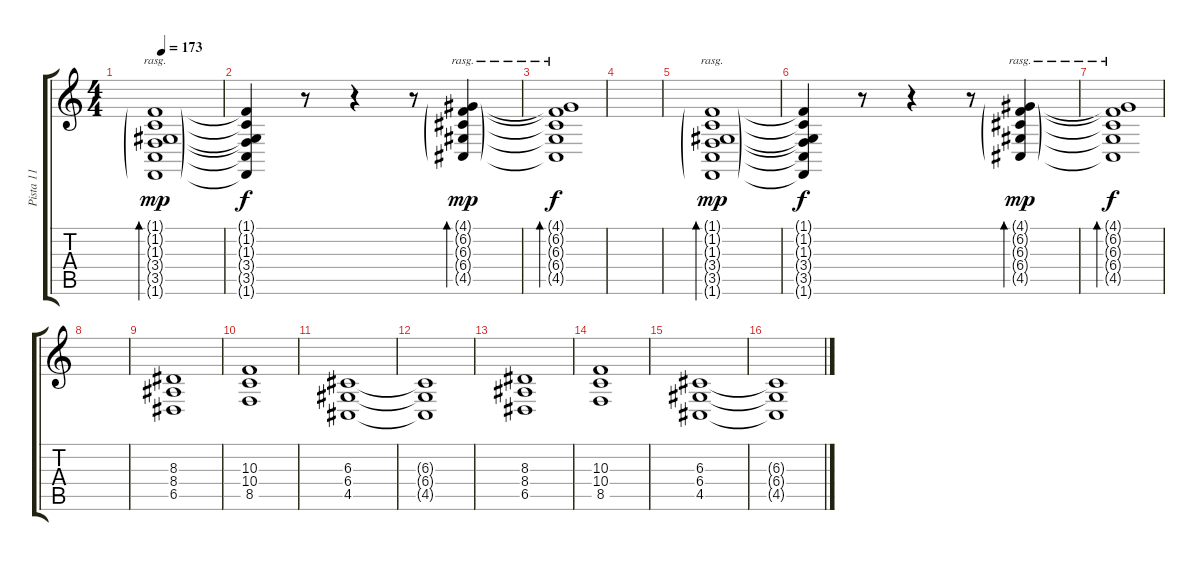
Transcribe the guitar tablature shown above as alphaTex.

\track ("Pista 11" "Pista 11") {instrument stringensemble2}
\staff {score tabs}
\tuning (E4 B3 G3 D3 A2 E2) {hide}
\ts (4 4)
\tempo 173
\clef g2
\ks c
(1.1{g} 1.2{g} 1.3{g} 3.4{g} 3.5{g} 1.6{g}).1{bd 480 rasg ii dy mp} |
(1.1{t} 1.2{t} 1.3{t} 3.4{t} 3.5{t} 1.6{t}).4{dy f} r.8 r.4 r.8 (4.1{g} 6.2{g} 6.3{g} 6.4{g} 4.5{g}).4{bd 480 rasg ii dy mp} |
(4.1{t} 6.2{t} 6.3{t} 6.4{t} 4.5{t}).1{bd 480 rasg ii dy f} |
|
(1.1{g} 1.2{g} 1.3{g} 3.4{g} 3.5{g} 1.6{g}).1{bd 480 rasg ii dy mp} |
(1.1{t} 1.2{t} 1.3{t} 3.4{t} 3.5{t} 1.6{t}).4{dy f} r.8 r.4 r.8 (4.1{g} 6.2{g} 6.3{g} 6.4{g} 4.5{g}).4{bd 480 rasg ii dy mp} |
(4.1{t} 6.2{t} 6.3{t} 6.4{t} 4.5{t}).1{bd 480 rasg ii dy f} |
|
(8.3 8.4 6.5).1 |
(10.3 10.4 8.5).1 |
(6.3 6.4 4.5).1 |
(6.3{t} 6.4{t} 4.5{t}).1 |
(8.3 8.4 6.5).1 |
(10.3 10.4 8.5).1 |
(6.3 6.4 4.5).1 |
(6.3{t} 6.4{t} 4.5{t}).1
